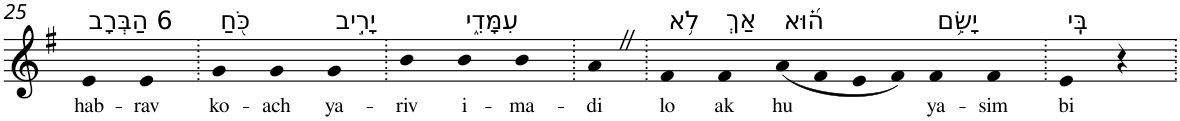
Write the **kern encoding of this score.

**kern	**text
*part1	*part1
*staff1	*staff1
*I"Piano	*
*I'Pno	*
!!LO:PB:g=z
*clefG2	*
*k[f#]	*
*G:	*
=25	=25
!LO:TX:a:t=6 הַבְּרָב	!
!	!LO:LY:b
4e	hab-
!	!LO:LY:b
4e	-rav
=26.	=26.
!LO:TX:a:t=כֹּ֭חַ	!
!	!LO:LY:b
4g	ko-
!	!LO:LY:b
4g	-ach
!LO:TX:a:t=יָרִ֣יב	!
!	!LO:LY:b
4g	ya-
=27.	=27.
!	!LO:LY:b
4b	-riv
!LO:TX:a:t=עִמָּדִ֑י	!
!	!LO:LY:b
4b	i-
!	!LO:LY:b
4b	-ma-
=28.	=28.
!	!LO:LY:b
4aZ	-di
=29.	=29.
!LO:TX:a:t=לֹ֥א	!
!	!LO:LY:b
4f#	lo
!LO:TX:a:t=אַךְ	!
!	!LO:LY:b
4f#	ak
!LO:TX:a:t=ה֝֗וּא	!
!	!LO:LY:b
(8a	hu
8f#	.
8e	.
8f#)	.
!LO:TX:a:t=יָשִׂ֥ם	!
!	!LO:LY:b
4f#	ya-
!	!LO:LY:b
4f#	-sim
=30.	=30.
!LO:TX:a:t=בִּֽי	!
!	!LO:LY:b
4e	bi
4r	.
=.	=.
*-	*-
